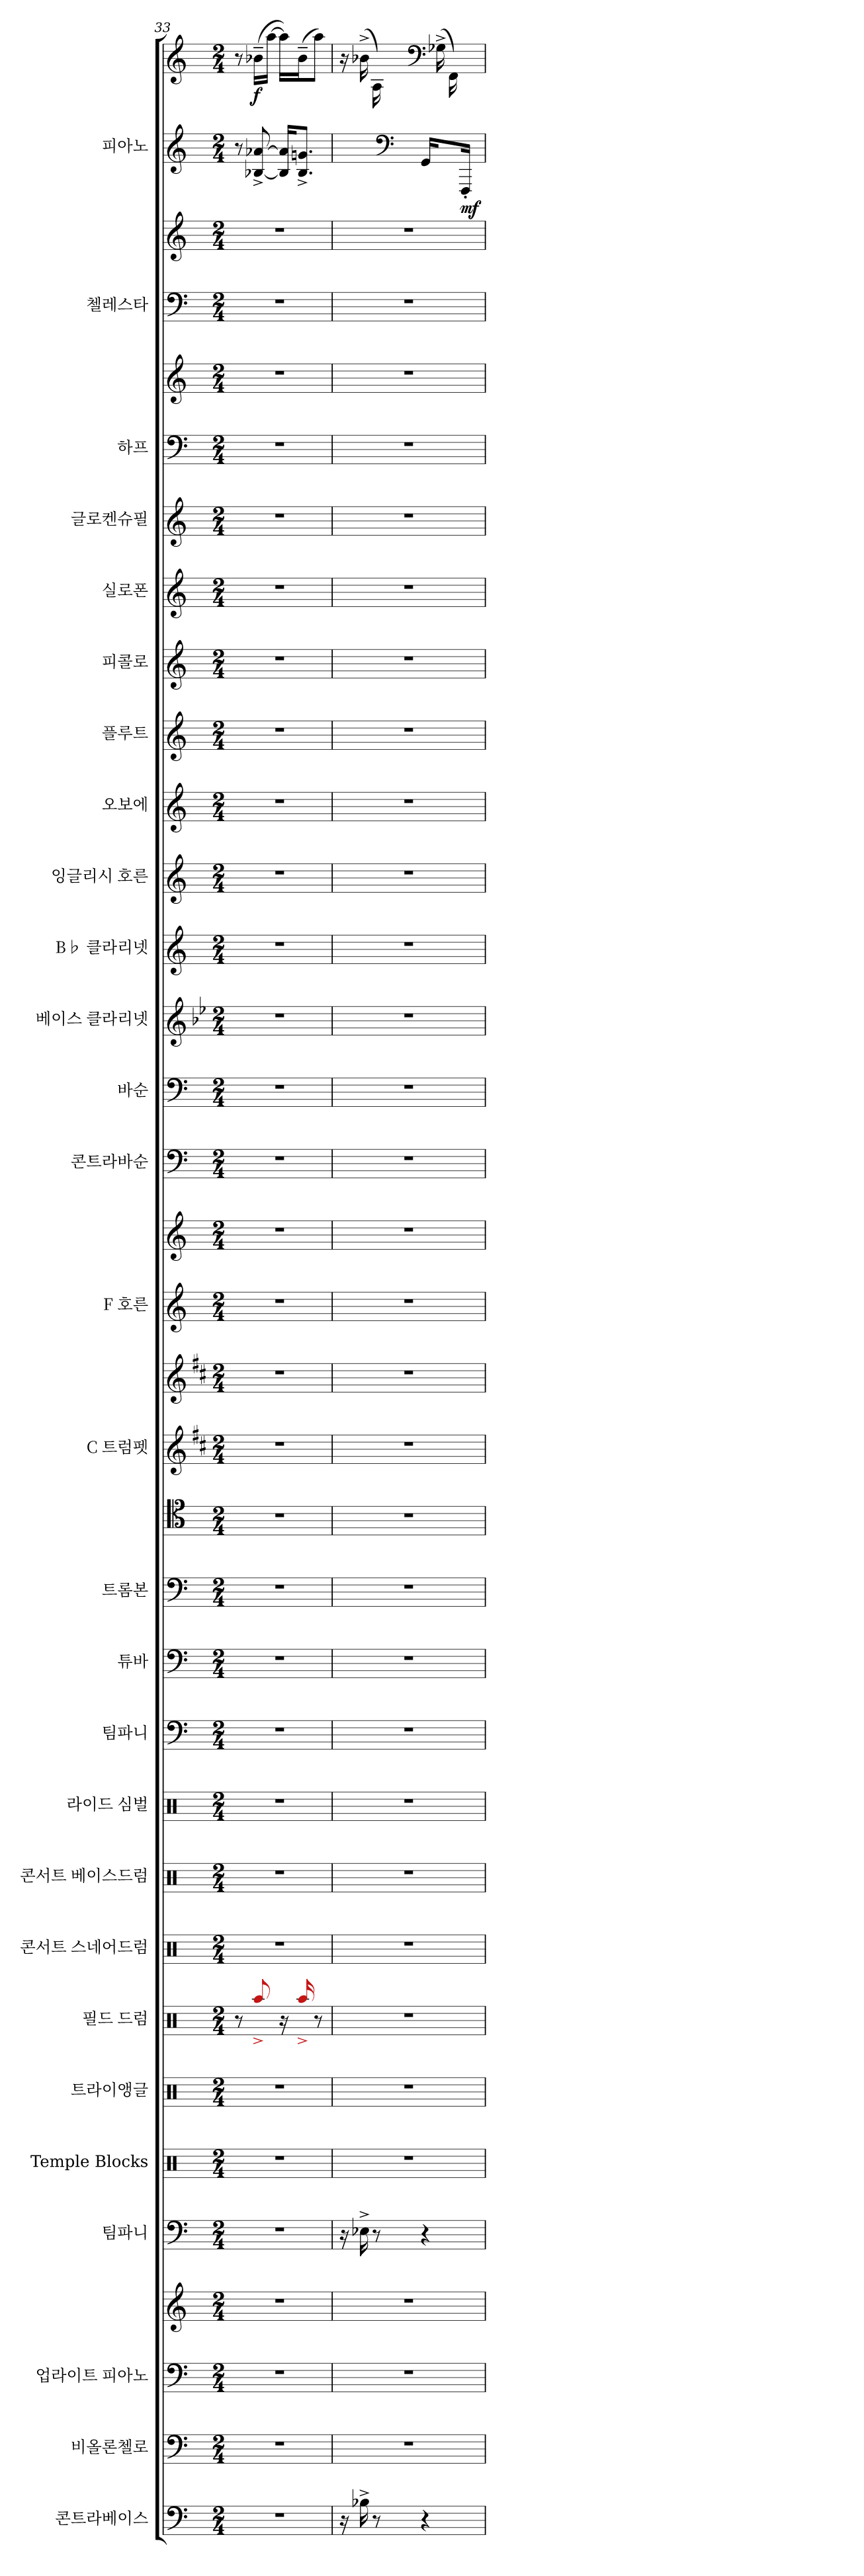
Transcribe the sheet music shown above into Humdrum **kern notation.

**kern	**kern	**kern	**kern	**kern	**kern	**kern	**kern	**kern	**kern	**kern	**kern	**kern	**kern	**kern	**kern	**kern	**kern	**kern	**kern	**kern	**kern	**kern	**kern	**kern	**kern	**kern	**kern	**kern	**kern	**kern	**kern	**kern	**kern	**kern	**dynam
*part28	*part27	*part26	*part26	*part25	*part24	*part23	*part22	*part21	*part20	*part19	*part18	*part17	*part16	*part16	*part15	*part15	*part14	*part14	*part13	*part12	*part11	*part10	*part9	*part8	*part7	*part6	*part5	*part4	*part3	*part3	*part2	*part2	*part1	*part1	*part1
*staff35	*staff34	*staff33	*staff32	*staff31	*staff30	*staff29	*staff28	*staff27	*staff26	*staff25	*staff24	*staff23	*staff22	*staff21	*staff20	*staff19	*staff18	*staff17	*staff16	*staff15	*staff14	*staff13	*staff12	*staff11	*staff10	*staff9	*staff8	*staff7	*staff6	*staff5	*staff4	*staff3	*staff2	*staff1	*staff1/2
*I"콘트라베이스	*I"비올론첼로	*I"업라이트 피아노	*	*I"팀파니	*I"Temple Blocks	*I"트라이앵글	*I"필드 드럼	*I"콘서트 스네어드럼	*I"콘서트 베이스드럼	*I"라이드 심벌	*I"팀파니	*I"튜바	*I"트롬본	*	*I"C 트럼펫	*	*I"F 호른	*	*I"콘트라바순	*I"바순	*I"베이스 클라리넷	*I"B♭ 클라리넷	*I"잉글리시 호른	*I"오보에	*I"플루트	*I"피콜로	*I"실로폰	*I"글로켄슈필	*I"하프	*	*I"첼레스타	*	*I"피아노	*	*
*	*	*	*	*	*I'Tmp. Bl.	*	*	*	*	*	*	*	*	*	*	*	*	*	*	*	*	*	*	*	*	*	*	*	*	*	*	*	*	*	*
*clefF4	*clefF4	*clefF4	*clefG2	*clefF4	*clefX	*clefX	*clefX	*clefX	*clefX	*clefX	*clefF4	*clefF4	*clefF4	*clefC4	*clefG2	*clefG2	*clefG2	*clefG2	*clefF4	*clefF4	*clefG2	*clefG2	*clefG2	*clefG2	*clefG2	*clefG2	*clefG2	*clefG2	*clefF4	*clefG2	*clefF4	*clefG2	*clefG2	*clefG2	*
*ITrd7c12	*	*	*	*	*	*	*	*	*	*	*	*	*	*	*ITrd1c2	*ITrd1c2	*ITrd4c7	*ITrd4c7	*ITrd7c12	*	*ITrd8c14	*ITrd1c2	*ITrd4c7	*	*	*ITrd-7c-12	*ITrd-7c-12	*ITrd-14c-24	*	*	*ITrd-7c-12	*ITrd-7c-12	*	*	*
*k[]	*k[]	*k[]	*k[]	*k[]	*k[]	*k[]	*k[]	*k[]	*k[]	*k[]	*k[]	*k[]	*k[]	*k[]	*k[]	*k[]	*k[b-]	*k[b-]	*k[]	*k[]	*k[b-e-]	*k[b-e-]	*k[b-]	*k[]	*k[]	*k[]	*k[]	*k[]	*k[]	*k[]	*k[]	*k[]	*k[]	*k[]	*
*M2/4	*M2/4	*M2/4	*M2/4	*M2/4	*M2/4	*M2/4	*M2/4	*M2/4	*M2/4	*M2/4	*M2/4	*M2/4	*M2/4	*M2/4	*M2/4	*M2/4	*M2/4	*M2/4	*M2/4	*M2/4	*M2/4	*M2/4	*M2/4	*M2/4	*M2/4	*M2/4	*M2/4	*M2/4	*M2/4	*M2/4	*M2/4	*M2/4	*M2/4	*M2/4	*
=33	=33	=33	=33	=33	=33	=33	=33	=33	=33	=33	=33	=33	=33	=33	=33	=33	=33	=33	=33	=33	=33	=33	=33	=33	=33	=33	=33	=33	=33	=33	=33	=33	=33	=33	=33
2r	2r	2r	2r	2r	2r	2r	8r	2r	2r	2r	2r	2r	2r	2r	2r	2r	2r	2r	2r	2r	2r	2r	2r	2r	2r	2r	2r	2r	2r	2r	2r	2r	8r	8r	.
!	!	!	!	!	!	!	!	!	!	!	!	!	!	!	!	!	!	!	!	!	!	!	!	!	!	!	!	!	!	!	!	!	!	!	!LO:DY:b
.	.	.	.	.	.	.	8aa^/	.	.	.	.	.	.	.	.	.	.	.	.	.	.	.	.	.	.	.	.	.	.	.	.	.	[8B-X/^ [8a-X/^	(>16b-X~\LL	f
.	.	.	.	.	.	.	.	.	.	.	.	.	.	.	.	.	.	.	.	.	.	.	.	.	.	.	.	.	.	.	.	.	.	[16aa\JJ	.
.	.	.	.	.	.	.	16r	.	.	.	.	.	.	.	.	.	.	.	.	.	.	.	.	.	.	.	.	.	.	.	.	.	16B-/] 16a-/]KL	16aa\LL])	.
.	.	.	.	.	.	.	16aa^/	.	.	.	.	.	.	.	.	.	.	.	.	.	.	.	.	.	.	.	.	.	.	.	.	.	8.B-/^ 8.gn/^J	(>16b-~\J	.
.	.	.	.	.	.	.	8r	.	.	.	.	.	.	.	.	.	.	.	.	.	.	.	.	.	.	.	.	.	.	.	.	.	.	8aa\J)	.
=34	=34	=34	=34	=34	=34	=34	=34	=34	=34	=34	=34	=34	=34	=34	=34	=34	=34	=34	=34	=34	=34	=34	=34	=34	=34	=34	=34	=34	=34	=34	=34	=34	=34	=34	=34
*	*	*	*	*	*	*	*	*	*	*	*	*	*	*	*	*	*	*	*	*	*	*	*	*	*	*	*	*	*	*	*	*	*^	*	*
16r	2r	2r	2r	16r	2r	2r	2r	2r	2r	2r	2r	2r	2r	2r	2r	2r	2r	2r	2r	2r	2r	2r	2r	2r	2r	2r	2r	2r	2r	2r	2r	2r	8.ryy	8ryy	16r	.
16BB-X^\	.	.	.	16E-X^\	.	.	.	.	.	.	.	.	.	.	.	.	.	.	.	.	.	.	.	.	.	.	.	.	.	.	.	.	.	.	(>16b-X^\LL	.
8r	.	.	.	8r	.	.	.	.	.	.	.	.	.	.	.	.	.	.	.	.	.	.	.	.	.	.	.	.	.	.	.	.	.	16ryy	16A\)	.
*	*	*	*	*	*	*	*	*	*	*	*	*	*	*	*	*	*	*	*	*	*	*	*	*	*	*	*	*	*	*	*	*	*clefF4	*	*	*
.	.	.	.	.	.	.	.	.	.	.	.	.	.	.	.	.	.	.	.	.	.	.	.	.	.	.	.	.	.	.	.	.	16A-X^/JJ	16rCCyy	8ryy	.
4r	.	.	.	4r	.	.	.	.	.	.	.	.	.	.	.	.	.	.	.	.	.	.	.	.	.	.	.	.	.	.	.	.	16GG/LL	16ryy	.	.
*	*	*	*	*	*	*	*	*	*	*	*	*	*	*	*	*	*	*	*	*	*	*	*	*	*	*	*	*	*	*	*	*	*	*	*clefF4	*
.	.	.	.	.	.	.	.	.	.	.	.	.	.	.	.	.	.	.	.	.	.	.	.	.	.	.	.	.	.	.	.	.	8ryy	16ryy	(>16G-X^\	.
.	.	.	.	.	.	.	.	.	.	.	.	.	.	.	.	.	.	.	.	.	.	.	.	.	.	.	.	.	.	.	.	.	.	16ryy	16FF\)	.
!	!	!	!	!	!	!	!	!	!	!	!	!	!	!	!	!	!	!	!	!	!	!	!	!	!	!	!	!	!	!	!	!	!	!	!	!LO:DY:b=2
.	.	.	.	.	.	.	.	.	.	.	.	.	.	.	.	.	.	.	.	.	.	.	.	.	.	.	.	.	.	.	.	.	16FFF'/JJ	16ryy	16ryy	mf
*	*	*	*	*	*	*	*	*	*	*	*	*	*	*	*	*	*	*	*	*	*	*	*	*	*	*	*	*	*	*	*	*	*v	*v	*	*
=	=	=	=	=	=	=	=	=	=	=	=	=	=	=	=	=	=	=	=	=	=	=	=	=	=	=	=	=	=	=	=	=	=	=	=
*-	*-	*-	*-	*-	*-	*-	*-	*-	*-	*-	*-	*-	*-	*-	*-	*-	*-	*-	*-	*-	*-	*-	*-	*-	*-	*-	*-	*-	*-	*-	*-	*-	*-	*-	*-
